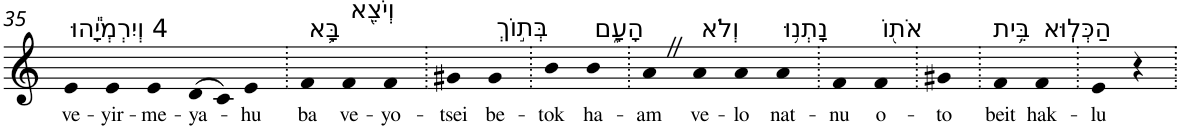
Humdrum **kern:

**kern	**text
*part1	*part1
*staff1	*staff1
*I"Piano	*
*I'Pno	*
!!LO:PB:g=z
*clefG2	*
*k[]	*
=35	=35
!LO:TX:a:t=4 וְיִרְמְיָ֕הוּ	!
!	!LO:LY:b
4e	ve-
!	!LO:LY:b
4e	-yir-
!	!LO:LY:b
4e	-me-
!	!LO:LY:b
(>8d	-ya-
8c)	.
!	!LO:LY:b
4e	-hu
=36.	=36.
!LO:TX:a:t=בָּ֥א	!
!	!LO:LY:b
4f	ba
!LO:TX:a:t=וְיֹצֵ֖א	!
!	!LO:LY:b
4f	ve-
!	!LO:LY:b
4f	-yo-
=37.	=37.
!	!LO:LY:b
4g#X	-tsei
!LO:TX:a:t=בְּת֣וֹךְ	!
!	!LO:LY:b
4g#	be-
=38.	=38.
!	!LO:LY:b
4b	-tok
!LO:TX:a:t=הָעָ֑ם	!
!	!LO:LY:b
4b	ha-
=39.	=39.
!	!LO:LY:b
4aZ	-am
!LO:TX:a:t=וְלֹא	!
!	!LO:LY:b
4a	ve-
!	!LO:LY:b
4a	-lo
!LO:TX:a:t=נָתְנ֥וּ	!
!	!LO:LY:b
4a	nat-
=40.	=40.
!	!LO:LY:b
4f	-nu
!LO:TX:a:t=אֹת֖וֹ	!
!	!LO:LY:b
4f	o-
=41.	=41.
!	!LO:LY:b
4g#X	-to
=42.	=42.
!LO:TX:a:t=בֵּ֥ית	!
!	!LO:LY:b
4f	beit
!LO:TX:a:t=הַכְּלֽוּא	!
!	!LO:LY:b
4f	hak-
=43.	=43.
!	!LO:LY:b
4e	-lu
4r	.
=.	=.
*-	*-
